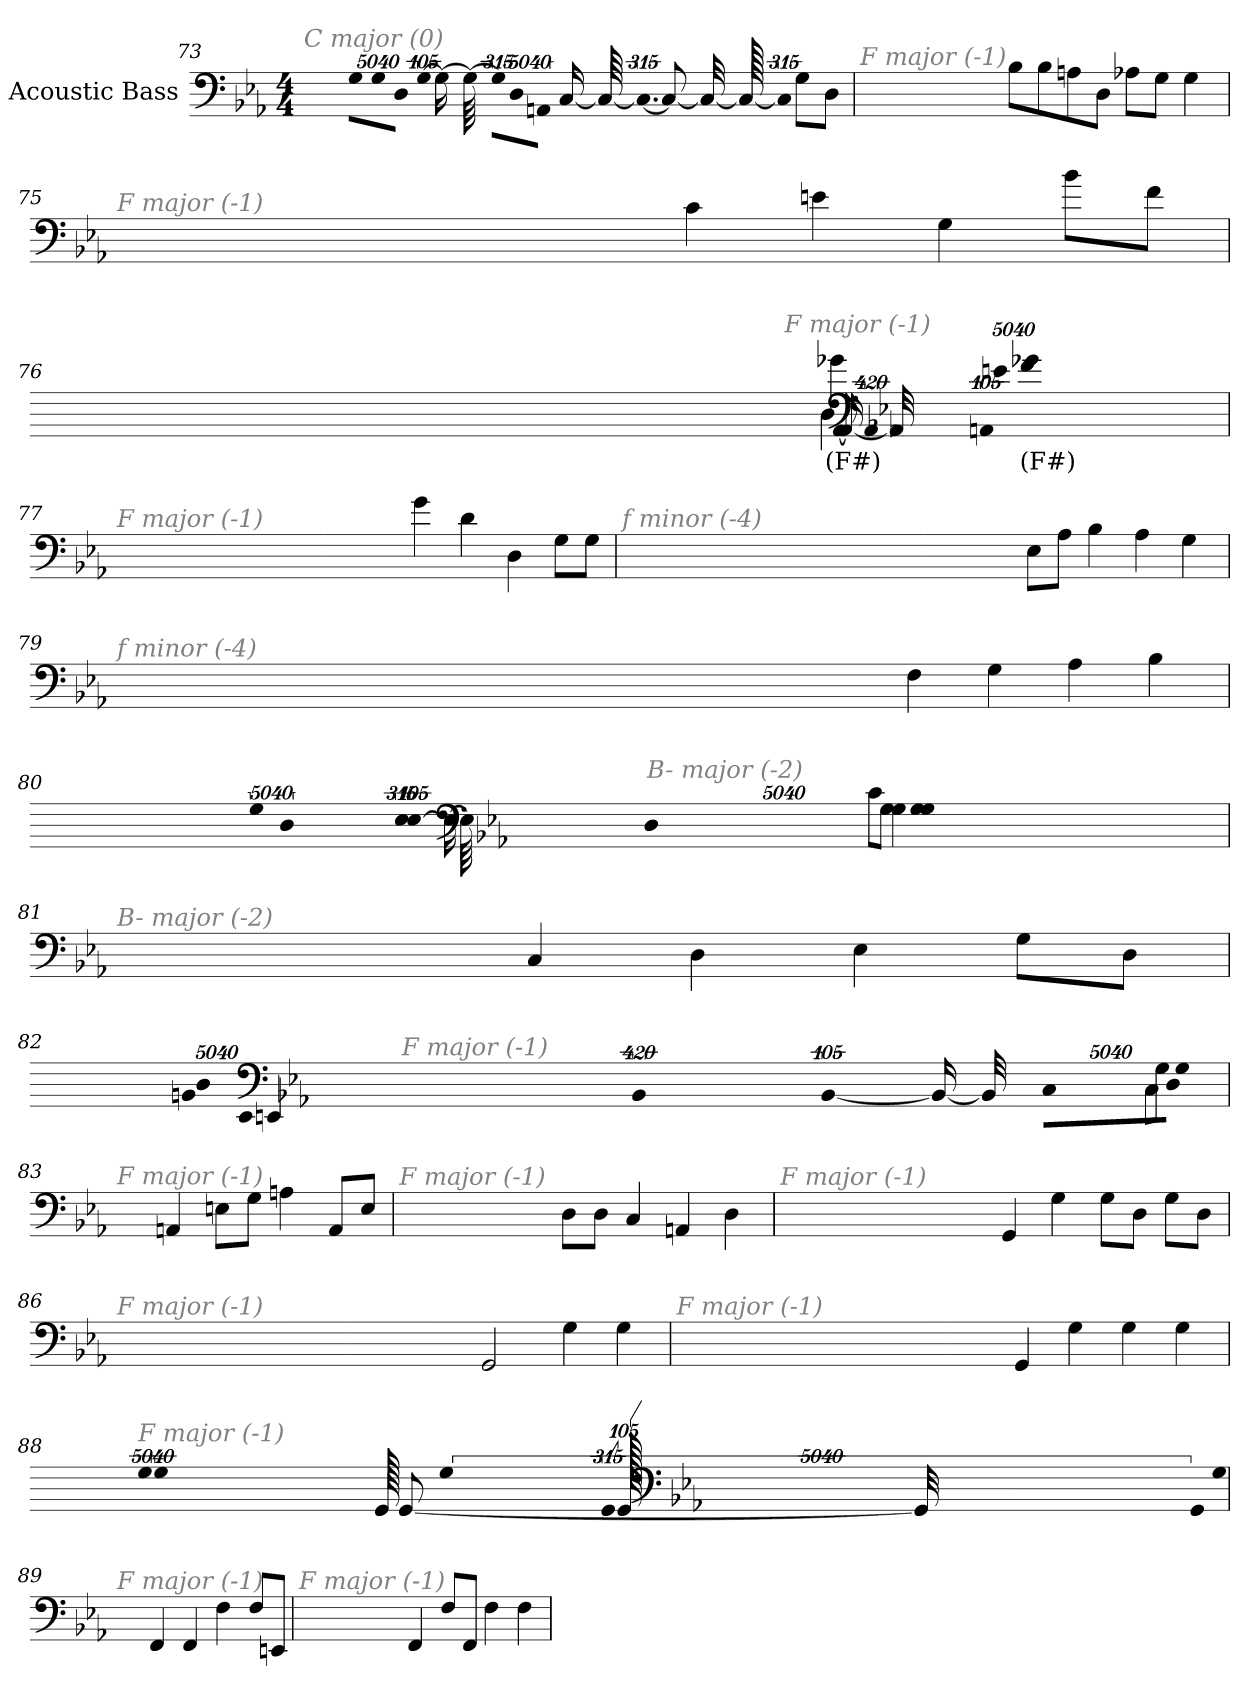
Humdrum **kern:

**kern	**text
*part1	*part1
*staff1	*staff1
*I"Acoustic Bass	*
*clefF4	*
*ITrd7c12	*
*k[b-e-a-]	*
*E-:	*
*M4/4	*
=73	=73
!LO:TX:i:color=#808080:t=C major (0)	!
!LO:N:vis=8	!
40320%3347GGL	.
!LO:N:vis=8	!
40320%3347GG	.
!LO:N:vis=8	!
40320%3347DDJ	.
!LO:N:vis=1024	!
[13440%13GGL	.
16GGL_	.
64GGL_	.
!LO:N:vis=256	!
20160%79GGL]	.
!LO:N:vis=8	!
40320%3347DD	.
!LO:N:vis=8	!
40320%3347AAAnJ	.
[16CC	.
64CC_	.
!LO:N:vis=256.	!
10080%59CC_	.
8CC_	.
32CC_	.
128CC_	.
!LO:N:vis=512	!
40320%79CC]	.
8GGL	.
8DDJ	.
=74	=74
!LO:TX:i:color=#808080:t=F major (-1)	!
8BB-L	.
8BB-	.
8AAn	.
8DDJ	.
8AA-XL	.
8GGJ	.
4GG	.
=75	=75
!LO:TX:i:color=#808080:t=F major (-1)	!
4C	.
4En	.
4GG	.
8B-L	.
8FJ	.
=76	=76
!LO:TX:i:color=#808080:t=F major (-1)	!
!LO:N:vis=8	!
40320%3347FL	.
!LO:N:vis=8	!
40320%3347G-Xi	(F#)
!LO:N:vis=8	!
40320%3347EnJ	.
!LO:N:vis=1024	!
[13440%13AAAn	.
8AAA_	.
16AAA_	.
32AAA_	.
!LO:N:vis=1024%31	!
13440%407AAA]	.
4DD	.
4G-Xi	(F#)
=77	=77
!LO:TX:i:color=#808080:t=F major (-1)	!
4G	.
4D	.
4DD	.
8GGL	.
8GGJ	.
=78	=78
!LO:TX:i:color=#808080:t=f minor (-4)	!
8EE-L	.
8AA-J	.
4BB-	.
4AA-	.
4GG	.
=79	=79
!LO:TX:i:color=#808080:t=f minor (-4)	!
4FF	.
4GG	.
4AA-	.
4BB-	.
=80	=80
!LO:TX:i:color=#808080:t=B- major (-2)	!
8CL	.
8GGJ	.
4GG	.
!LO:N:vis=8	!
40320%3347GGL	.
!LO:N:vis=8	!
40320%3347GG	.
!LO:N:vis=8	!
40320%3347DDJ	.
!LO:N:vis=1024	!
[13440%13EE-L	.
16EE-L_	.
64EE-L_	.
!LO:N:vis=256	!
20160%79EE-L]	.
!LO:N:vis=8	!
40320%3347GG	.
!LO:N:vis=8	!
40320%3347DDJ	.
=81	=81
!LO:TX:i:color=#808080:t=B- major (-2)	!
4CC	.
4DD	.
4EE-	.
8GGL	.
8DDJ	.
=82	=82
!LO:TX:i:color=#808080:t=F major (-1)	!
8CCL	.
8GGJ	.
!LO:N:vis=8	!
40320%3347DDL	.
!LO:N:vis=8	!
40320%3347GG	.
!LO:N:vis=8	!
40320%3347CCJ	.
!LO:N:vis=1024	!
[13440%13BBB-L	.
16BBB-L_	.
32BBB-L_	.
!LO:N:vis=1024%31	!
13440%407BBB-L]	.
[8EEEnJ	.
!LO:N:vis=8	!
40320%3347EEEL]	.
!LO:N:vis=8	!
40320%3347DD	.
!LO:N:vis=8	!
40320%3347BBBnJ	.
=83	=83
!LO:TX:i:color=#808080:t=F major (-1)	!
4AAAn	.
8EEnL	.
8GGJ	.
4AAn	.
8AAAL	.
8EEJ	.
=84	=84
!LO:TX:i:color=#808080:t=F major (-1)	!
8DDL	.
8DDJ	.
4CC	.
4AAAn	.
4DD	.
=85	=85
!LO:TX:i:color=#808080:t=F major (-1)	!
4GGG	.
4GG	.
8GGL	.
8DDJ	.
8GGL	.
8DDJ	.
=86	=86
!LO:TX:i:color=#808080:t=F major (-1)	!
2GGG	.
4GG	.
4GG	.
=87	=87
!LO:TX:i:color=#808080:t=F major (-1)	!
4GGG	.
4GG	.
4GG	.
4GG	.
=88	=88
!LO:TX:i:color=#808080:t=F major (-1)	!
!LO:N:vis=4	!
20160%3347GGG	.
!LO:N:vis=4	!
20160%3347GG	.
!LO:N:vis=4	!
20160%3347GG	.
[6720%13GGG	.
40320GGG_	.
8GGG_	.
32GGG_	.
128GGG]	.
!LO:N:vis=4	!
20160%3347GG	.
!LO:N:vis=4	!
20160%3347GG	.
=89	=89
!LO:TX:i:color=#808080:t=F major (-1)	!
4FFF	.
4FFF	.
4FF	.
8FFL	.
8EEEnJ	.
=90	=90
!LO:TX:i:color=#808080:t=F major (-1)	!
4FFF	.
8FFL	.
8FFFJ	.
4FF	.
4FF	.
=	=
*-	*-
